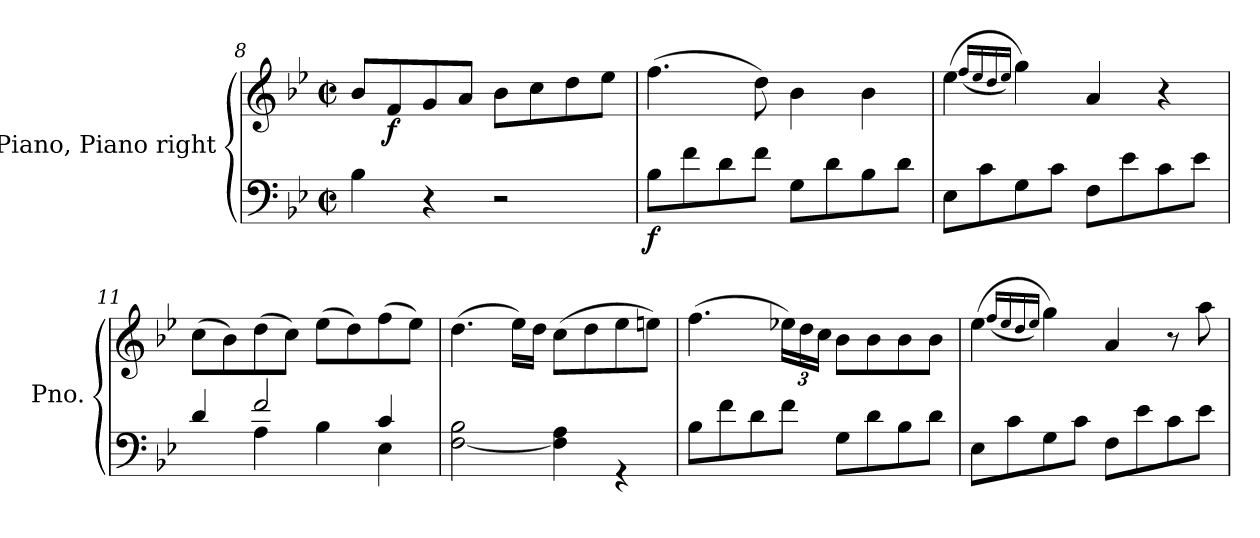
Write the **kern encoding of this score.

**kern	**kern	**dynam
*part1	*part1	*part1
*staff2	*staff1	*staff1/2
*I"Piano, Piano right	*	*
*I'Pno.	*	*
*clefF4	*clefG2	*
*k[b-e-]	*k[b-e-]	*
*M2/2	*M2/2	*
*met(c|)	*met(c|)	*
=8	=8	=8
4B-\	8b-/L	.
!	!	!LO:DY:b
.	8f/	f
4r	8g/	.
.	8a/J	.
2r	8b-\L	.
.	8cc\	.
.	8dd\	.
.	8ee-\J	.
=9	=9	=9
!	!	!LO:DY:b=2
8B-\L	(>4.ff\	f
8f\	.	.
8d\	.	.
8f\J	8dd\)	.
8G\L	4b-\	.
8d\	.	.
8B-\	4b-\	.
8d\J	.	.
=10	=10	=10
8E-\L	(>4ee-\	.
8c\	.	.
.	(<16qff/LL	.
.	16qee-/	.
.	16qdd/	.
.	16qee-/JJ)	.
8G\	4gg\)	.
8c\J	.	.
8F\L	4a/	.
8e-\	.	.
8c\	4r	.
8e-\J	.	.
!!LO:LB:g=z
=11	=11	=11
*^	*	*
4d/	4ryy	(>8cc\L	.
.	.	8b-\)	.
2f/	4A\	(>8dd\	.
.	.	8cc\J)	.
.	4B-\	(>8ee-\L	.
.	.	8dd\)	.
4c/	4E-\	(>8ff\	.
.	.	8ee-\J)	.
*v	*v	*	*
=12	=12	=12
[2F\ 2B-\	(>4.dd\	.
.	16ee-\LL)	.
.	16dd\JJ	.
4F\] 4A\	(>8cc\L	.
.	8dd\	.
4rGG	8ee-\	.
.	8een\J)	.
=13	=13	=13
8B-\L	(>4.ff\	.
8f\	.	.
8d\	.	.
*	*Xbrackettup	*
8f\J	24ee-X\LL)	.
.	24dd\	.
.	24cc\JJ	.
8G\L	8b-\L	.
8d\	8b-\	.
8B-\	8b-\	.
8d\J	8b-\J	.
=14	=14	=14
8E-\L	(>4ee-\	.
8c\	.	.
.	(<16qff/LL	.
.	16qee-/	.
.	16qdd/	.
.	16qee-/JJ)	.
8G\	4gg\)	.
8c\J	.	.
8F\L	4a/	.
8e-\	.	.
8c\	8r	.
8e-\J	8aa\	.
=	=	=
*-	*-	*-
